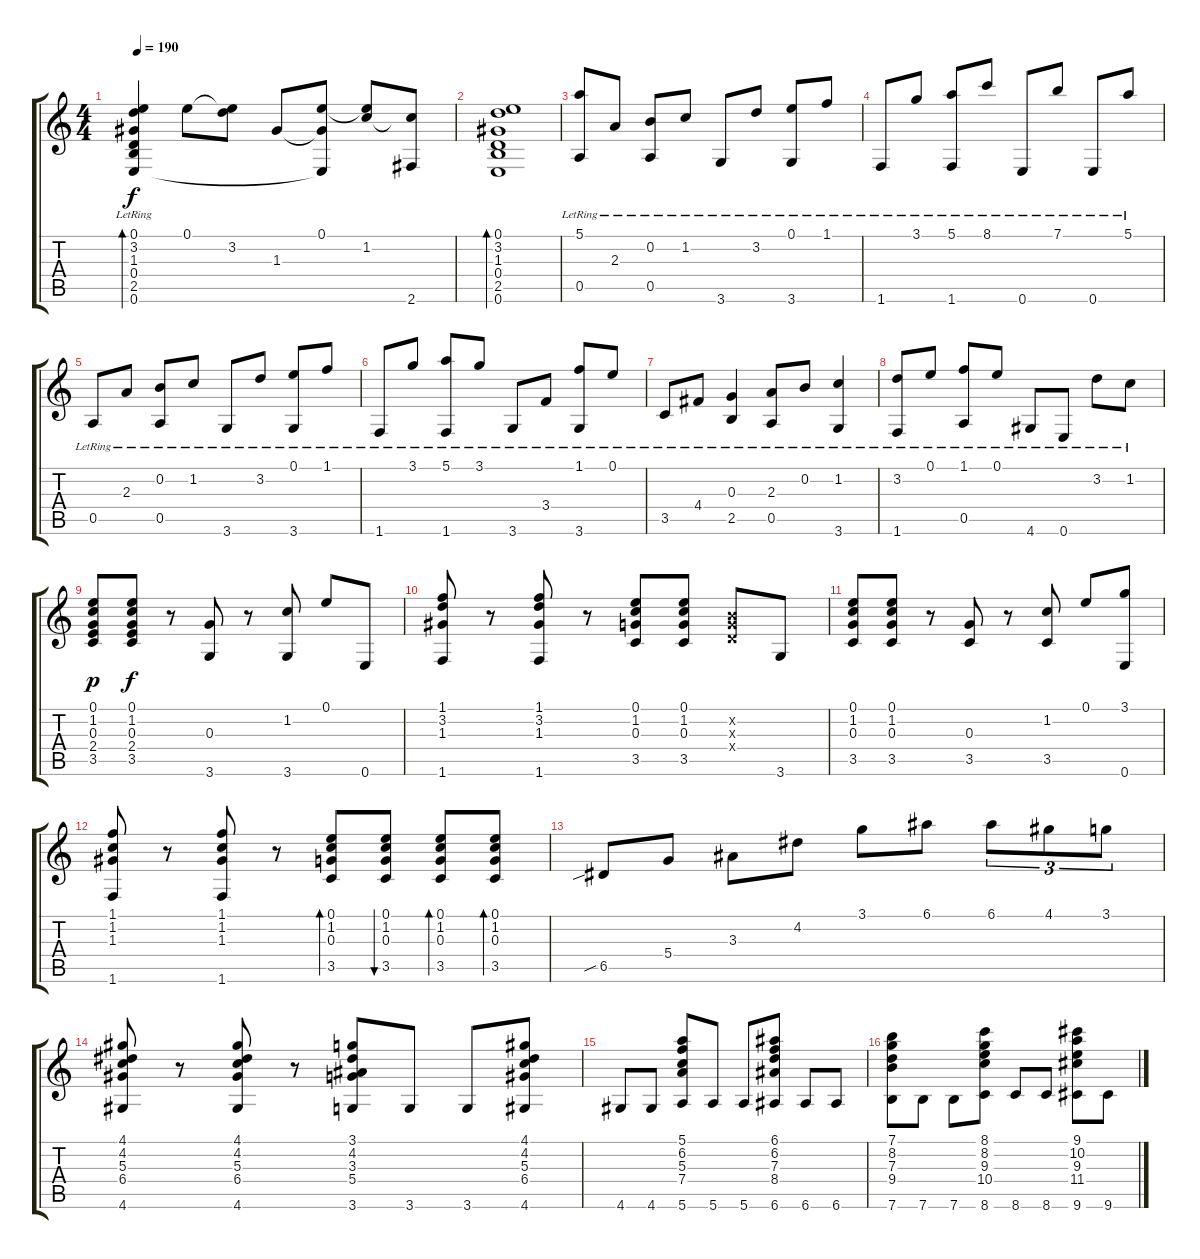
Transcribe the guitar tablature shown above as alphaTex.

\track "" {instrument acousticguitarsteel}
\staff {score tabs}
\tuning (E4 B3 G3 D3 A2 E2) {hide}
\ts (4 4)
\tempo 190
\clef g2
\ks c
(0.1{lr} 3.2{lr} 1.3{lr} 0.4{lr} 2.5{lr} 0.6{lr}).4{bd 120 dy f} 0.1.8 (0.1{t} 3.2).8 1.3.8 (0.1 1.3{t} 0.6{t}).8 (0.1{t} 1.2).8 (1.2{t} 2.6).8 |
(0.1 3.2 1.3 0.4 2.5 0.6).1{bd 480} |
(5.1{lr} 0.5{lr}).8 2.3{lr}.8 (0.2{lr} 0.5{lr}).8 1.2{lr}.8 3.6{lr}.8 3.2{lr}.8 (0.1{lr} 3.6{lr}).8 1.1{lr}.8 |
1.6{lr}.8 3.1{lr}.8 (5.1{lr} 1.6{lr}).8 8.1{lr}.8 0.6{lr}.8 7.1{lr}.8 0.6{lr}.8 5.1{lr}.8 |
0.5{lr}.8 2.3{lr}.8 (0.2{lr} 0.5{lr}).8 1.2{lr}.8 3.6{lr}.8 3.2{lr}.8 (0.1{lr} 3.6{lr}).8 1.1{lr}.8 |
1.6{lr}.8 3.1{lr}.8 (5.1{lr} 1.6{lr}).8 3.1{lr}.8 3.6{lr}.8 3.4{lr}.8 (1.1{lr} 3.6{lr}).8 0.1{lr}.8 |
3.5{lr}.8 4.4{lr}.8 (0.3{lr} 2.5{lr}).4 (2.3{lr} 0.5{lr}).8 0.2{lr}.8 (1.2{lr} 3.6{lr}).4 |
(3.2{lr} 1.6{lr}).8 0.1{lr}.8 (1.1{lr} 0.5{lr}).8 0.1{lr}.8 4.6{lr}.8 0.6{lr}.8 3.2{lr}.8 1.2{lr}.8 |
(0.1 1.2 0.3 2.4 3.5).8{dy p} (0.1 1.2 0.3 2.4 3.5).8{dy f} r.8 (0.3 3.6).8 r.8 (1.2 3.6).8 0.1.8 0.6.8 |
(1.1 3.2 1.3 1.6).8 r.8 (1.1 3.2 1.3 1.6).8 r.8 (0.1 1.2 0.3 3.5).8 (0.1 1.2 0.3 3.5).8 (0.2{x} 0.3{x} 0.4{x}).8 3.6.8 |
(0.1 1.2 0.3 3.5).8 (0.1 1.2 0.3 3.5).8 r.8 (0.3 3.5).8 r.8 (1.2 3.5).8 0.1.8 (3.1 0.6).8 |
(1.1 1.2 1.3 1.6).8 r.8 (1.1 1.2 1.3 1.6).8 r.8 (0.1 1.2 0.3 3.5).8{bd 120} (0.1 1.2 0.3 3.5).8{bu 120} (0.1 1.2 0.3 3.5).8{bd 120} (0.1 1.2 0.3 3.5).8{bd 30} |
6.5{sib}.8 5.4.8 3.3.8 4.2.8 3.1.8 6.1.8 6.1.8{tu (3 2)} 4.1.8{tu (3 2)} 3.1.8{tu (3 2)} |
(4.1 4.2 5.3 6.4 4.6).8 r.8 (4.1 4.2 5.3 6.4 4.6).8 r.8 (3.1 4.2 3.3 5.4 3.6).8 3.6.8 3.6.8 (4.1 4.2 5.3 6.4 4.6).8 |
4.6.8 4.6.8 (5.1 6.2 5.3 7.4 5.6).8 5.6.8 5.6.8 (6.1 6.2 7.3 8.4 6.6).8 6.6.8 6.6.8 |
(7.1 8.2 7.3 9.4 7.6).8 7.6.8 7.6.8 (8.1 8.2 9.3 10.4 8.6).8 8.6.8 8.6.8 (9.1 10.2 9.3 11.4 9.6).8 9.6.8
